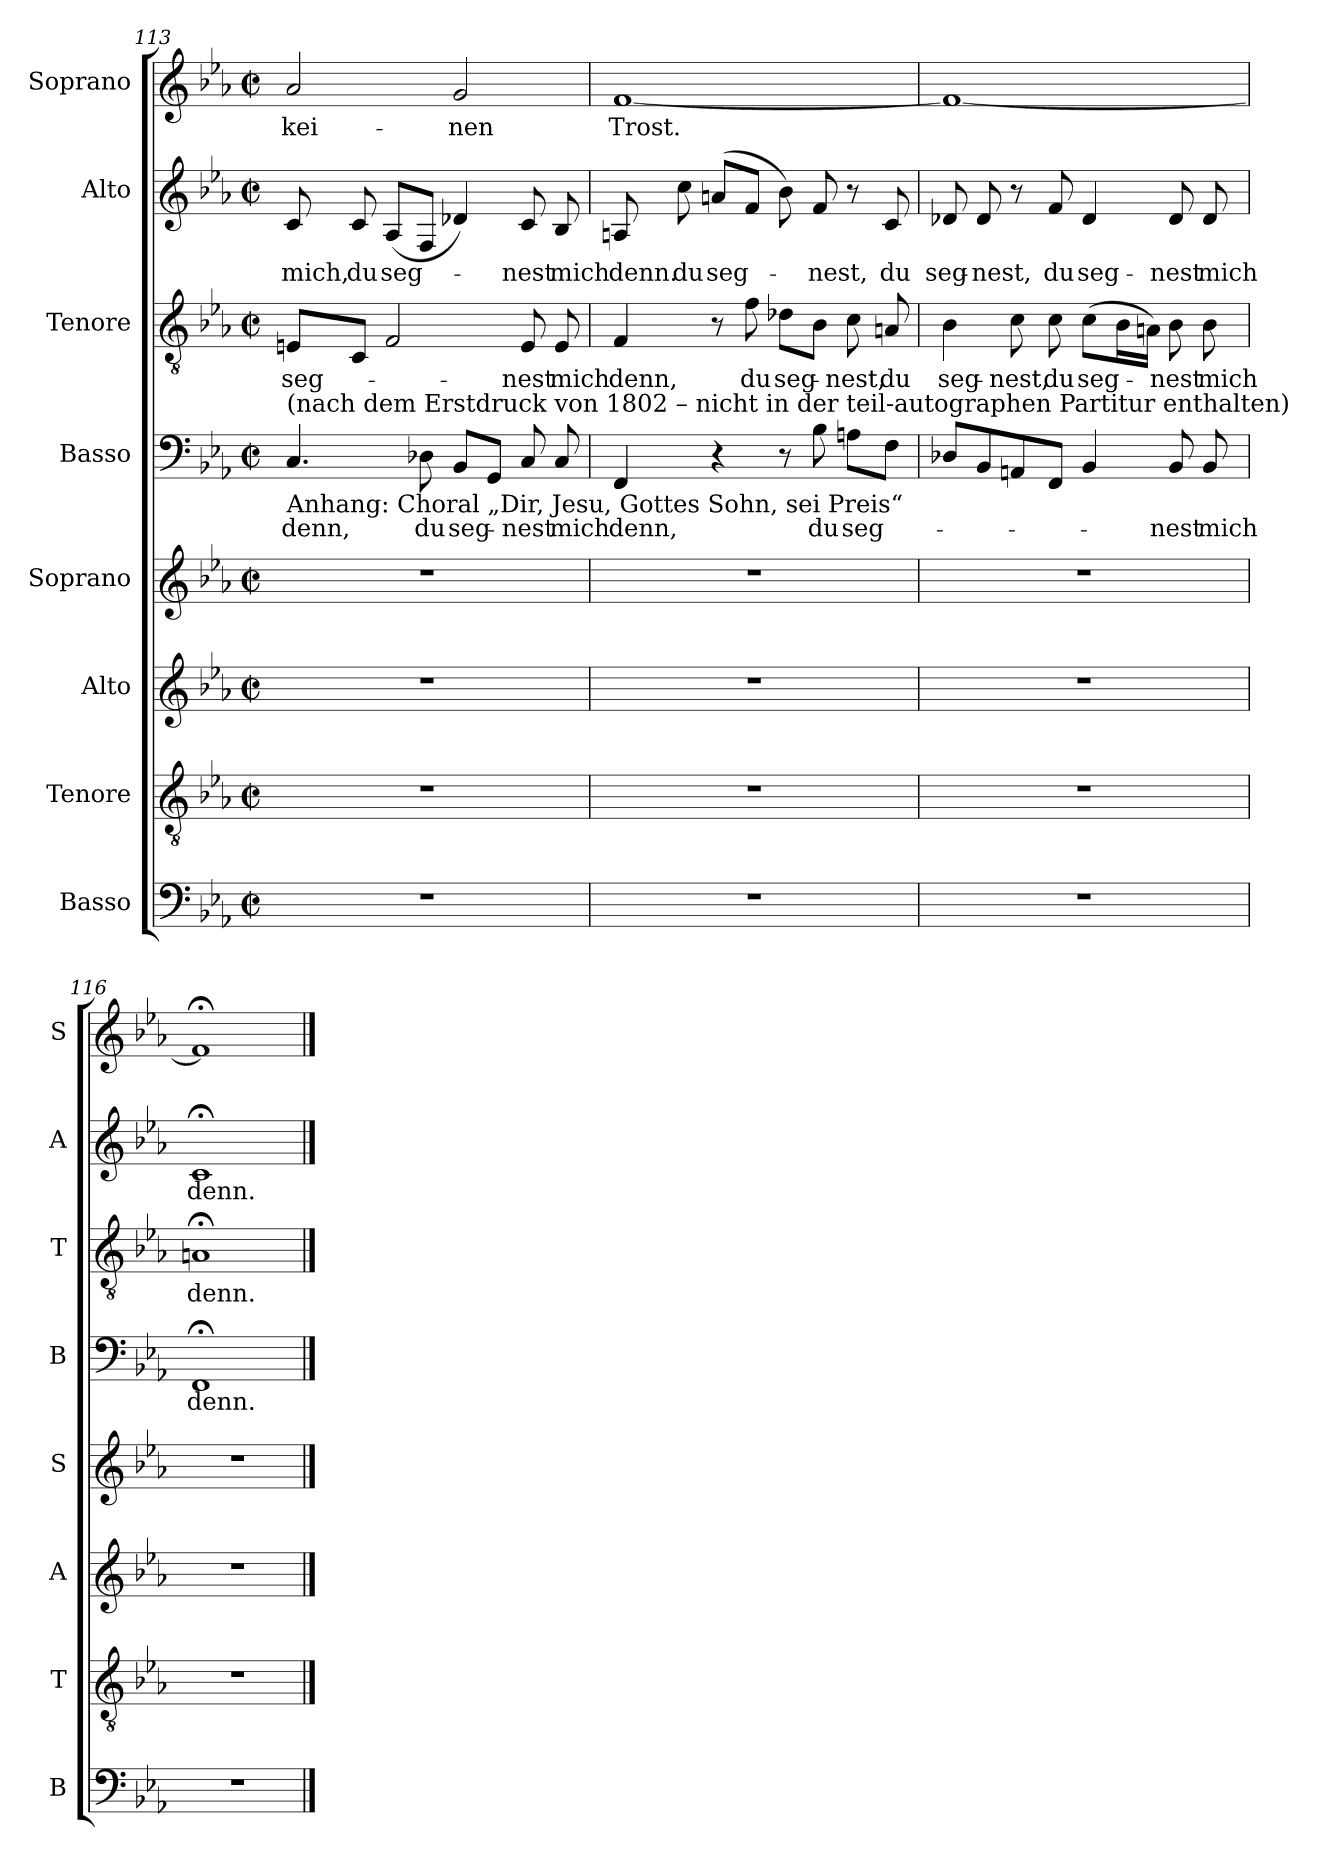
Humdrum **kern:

**kern	**kern	**kern	**kern	**kern	**text	**kern	**text	**kern	**text	**kern	**text
*part8	*part7	*part6	*part5	*part4	*part4	*part3	*part3	*part2	*part2	*part1	*part1
*staff8	*staff7	*staff6	*staff5	*staff4	*staff4	*staff3	*staff3	*staff2	*staff2	*staff1	*staff1
*I"Basso	*I"Tenore	*I"Alto	*I"Soprano	*I"Basso	*	*I"Tenore	*	*I"Alto	*	*I"Soprano	*
*I'B	*I'T	*I'A	*I'S	*I'B	*	*I'T	*	*I'A	*	*I'S	*
!!LO:LB:g=z
*clefF4	*clefGv2	*clefG2	*clefG2	*clefF4	*	*clefGv2	*	*clefG2	*	*clefG2	*
*k[b-e-a-]	*k[b-e-a-]	*k[b-e-a-]	*k[b-e-a-]	*k[b-e-a-]	*	*k[b-e-a-]	*	*k[b-e-a-]	*	*k[b-e-a-]	*
*E-:	*E-:	*E-:	*E-:	*E-:	*	*E-:	*	*E-:	*	*E-:	*
*M2/2	*M2/2	*M2/2	*M2/2	*M2/2	*	*M2/2	*	*M2/2	*	*M2/2	*
*met(c|)	*met(c|)	*met(c|)	*met(c|)	*met(c|)	*	*met(c|)	*	*met(c|)	*	*met(c|)	*
=113	=113	=113	=113	=113	=113	=113	=113	=113	=113	=113	=113
!	!	!	!	!LO:TX:b:t=Anhang&colon; Choral „Dir, Jesu, Gottes Sohn, sei Preis“	!	!	!	!	!	!	!
!	!	!	!	!LO:TX:t=(nach dem Erstdruck von 1802 – nicht in der teil-autographen Partitur enthalten)	!	!	!	!	!	!	!
1r	1r	1r	1r	4.C/	denn,	8En/L	seg-	8c/	mich,	2a-/	kei-
.	.	.	.	.	.	8C/J	.	8c/	du	.	.
.	.	.	.	.	.	2F/	.	(8A-/L	seg-	.	.
.	.	.	.	8D-X\	du	.	.	8F/J	.	.	.
.	.	.	.	8BB-/L	seg-	.	.	4d-X/)	.	2g/	-nen
.	.	.	.	8GG/J	.	.	.	.	.	.	.
.	.	.	.	8C/	-nest	8E/	-nest	8c/	-nest	.	.
.	.	.	.	8C/	mich	8E/	mich	8B-/	mich	.	.
=114	=114	=114	=114	=114	=114	=114	=114	=114	=114	=114	=114
1r	1r	1r	1r	4FF/	denn,	4F/	denn,	8An/	denn.	[1f	Trost.
.	.	.	.	.	.	.	.	8cc\	du	.	.
.	.	.	.	4r	.	8r	.	(8an/L	seg-	.	.
.	.	.	.	.	.	8f\	du	8f/J	.	.	.
.	.	.	.	8r	.	8d-X\L	seg-	8b-\)	.	.	.
.	.	.	.	8B-\	du	8B-\J	.	8f/	-nest,	.	.
.	.	.	.	8An\L	seg-	8c\	-nest,	8r	.	.	.
.	.	.	.	8F\J	.	8An/	du	8c/	du	.	.
=115	=115	=115	=115	=115	=115	=115	=115	=115	=115	=115	=115
1r	1r	1r	1r	8D-X/L	.	4B-\	seg-	8d-X/	seg-	1f_	.
.	.	.	.	8BB-/	.	.	.	8d-/	-nest,	.	.
.	.	.	.	8AAn/	.	8c\	-nest,	8r	.	.	.
.	.	.	.	8FF/J	.	8c\	du	8f/	du	.	.
.	.	.	.	4BB-/	.	(8c\L	seg-	4d-/	seg-	.	.
.	.	.	.	.	.	16B-\L	.	.	.	.	.
.	.	.	.	.	.	16An\JJ)	.	.	.	.	.
.	.	.	.	8BB-/	-nest	8B-\	-nest	8d-/	-nest	.	.
.	.	.	.	8BB-/	mich	8B-\	mich	8d-/	mich	.	.
=116	=116	=116	=116	=116	=116	=116	=116	=116	=116	=116	=116
1r	1r	1r	1r	1FF;<	denn.	1An;<	denn.	1c;<	denn.	1f;<]	.
==	==	==	==	==	==	==	==	==	==	==	==
*-	*-	*-	*-	*-	*-	*-	*-	*-	*-	*-	*-
